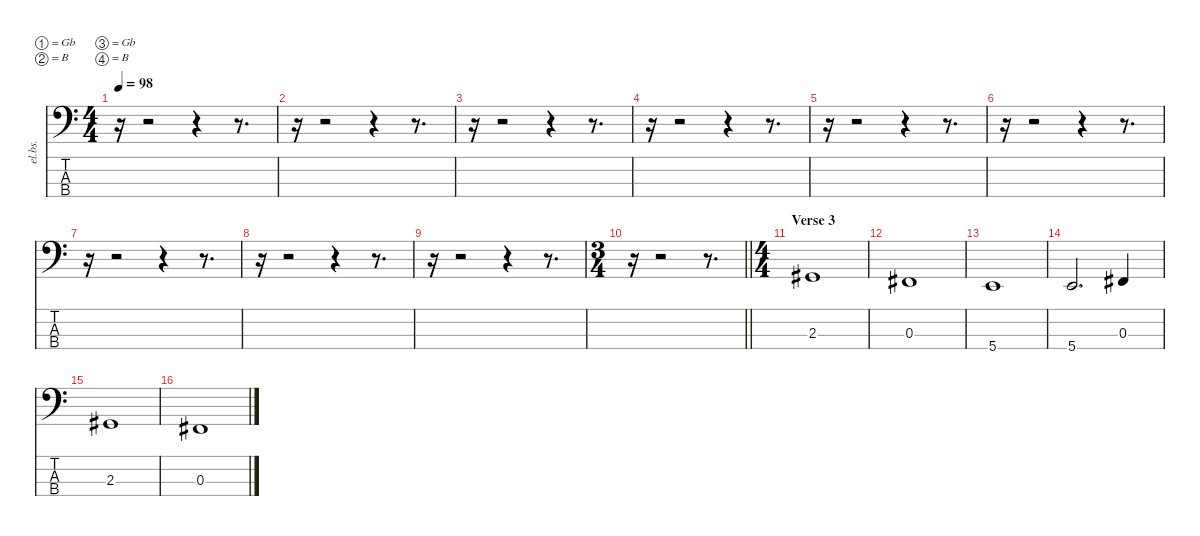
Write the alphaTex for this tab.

\defaultSystemsLayout 4
\hideDynamics
\bracketExtendMode nobrackets
\otherSystemsTrackNameOrientation horizontal
\track ("Jean Savoie" "el.bs.") {instrument electricbasspick}
\staff {score tabs}
\tuning (Gb2 B1 Gb1 B0)
\ts (4 4)
\tempo 98
\clef f4
\ks c
r.16{dy f beam Down} r.2{beam Down} r.4{beam Down} r.8{d beam Down} |
r.16{beam Down} r.2{beam Down} r.4{beam Down} r.8{d beam Down} |
r.16{beam Down} r.2{beam Down} r.4{beam Down} r.8{d beam Down} |
r.16{beam Down} r.2{beam Down} r.4{beam Down} r.8{d beam Down} |
r.16{beam Down} r.2{beam Down} r.4{beam Down} r.8{d beam Down} |
r.16{beam Down} r.2{beam Down} r.4{beam Down} r.8{d beam Down} |
r.16{beam Down} r.2{beam Down} r.4{beam Down} r.8{d beam Down} |
r.16{beam Down} r.2{beam Down} r.4{beam Down} r.8{d beam Down} |
r.16{beam Down} r.2{beam Down} r.4{beam Down} r.8{d beam Down} |
\ts (3 4)
\barLineRight lightlight
r.16{beam Down} r.2{beam Down} r.8{d beam Down} |
\ts (4 4)
\section ("" "Verse 3")
2.3{acc #}.1{beam Up} |
0.3{acc #}.1{beam Up} |
5.4.1{beam Up} |
5.4.2{d beam Up} 0.3{acc #}.4{beam Up} |
2.3{acc #}.1{beam Up} |
0.3{acc #}.1{beam Up}
